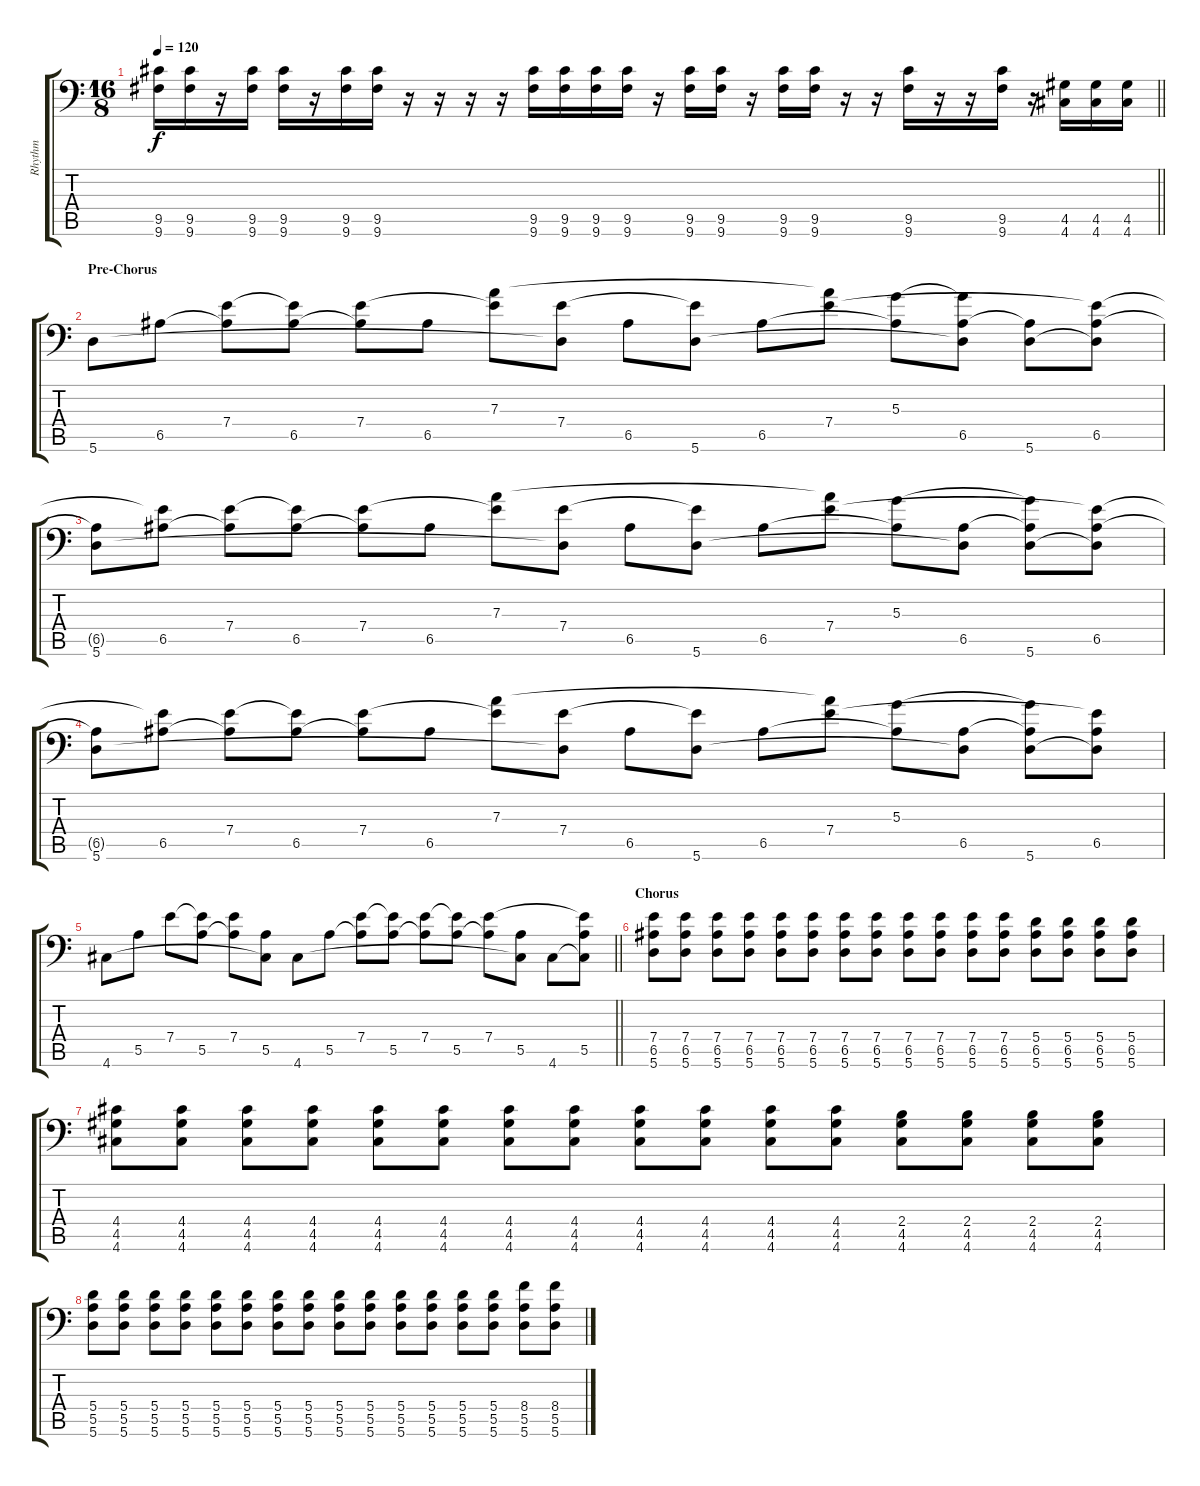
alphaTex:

\track ("Rhythm" "Rhythm") {instrument distortionguitar}
\staff {score tabs}
\tuning (B3 Gb3 D3 A2 E2 A1) {hide}
\ts (16 8)
\tempo 120
\clef f4
\barLineRight lightlight
\ks c
(9.5 9.6).16{dy f} (9.5 9.6).16 r.16 (9.5 9.6).16 (9.5 9.6).16 r.16 (9.5 9.6).16 (9.5 9.6).16 r.16 r.16 r.16 r.16 (9.5 9.6).16 (9.5 9.6).16 (9.5 9.6).16 (9.5 9.6).16 r.16 (9.5 9.6).16 (9.5 9.6).16 r.16 (9.5 9.6).16 (9.5 9.6).16 r.16 r.16 (9.5 9.6).16 r.16 r.16 (9.5 9.6).16 r.16 (4.5 4.6).16 (4.5 4.6).16 (4.5 4.6).16 |
\section ("" "Pre-Chorus")
5.6.8 6.5.8 (7.4 6.5{t}).8 (7.4{t} 6.5).8 (7.4 6.5{t}).8 6.5.8 (7.3 7.4{t}).8 (7.4 5.6{t}).8 6.5.8 (7.4{t} 5.6).8 6.5.8 (7.3{t} 7.4).8 (5.3 6.5{t}).8 (5.3{t} 6.5 5.6{t}).8 (6.5{t} 5.6).8 (7.4{t} 6.5 5.6{t}).8 |
(6.5{t} 5.6).8 (7.4{t} 6.5).8 (7.4 6.5{t}).8 (7.4{t} 6.5).8 (7.4 6.5{t}).8 6.5.8 (7.3 7.4{t}).8 (7.4 5.6{t}).8 6.5.8 (7.4{t} 5.6).8 6.5.8 (7.3{t} 7.4).8 (5.3 6.5{t}).8 (6.5 5.6{t}).8 (5.3{t} 6.5{t} 5.6).8 (7.4{t} 6.5 5.6{t}).8 |
(6.5{t} 5.6).8 (7.4{t} 6.5).8 (7.4 6.5{t}).8 (7.4{t} 6.5).8 (7.4 6.5{t}).8 6.5.8 (7.3 7.4{t}).8 (7.4 5.6{t}).8 6.5.8 (7.4{t} 5.6).8 6.5.8 (7.3{t} 7.4).8 (5.3 6.5{t}).8 (6.5 5.6{t}).8 (5.3{t} 6.5{t} 5.6).8 (7.4{t} 6.5 5.6{t}).8 |
\barLineRight lightlight
4.6.8 5.5.8 7.4.8 (7.4{t} 5.5).8 (7.4 5.5{t}).8 (5.5 4.6{t}).8 4.6.8 5.5.8 (7.4 5.5{t}).8 (7.4{t} 5.5).8 (7.4 5.5{t}).8 (7.4{t} 5.5).8 (7.4 5.5{t}).8 (5.5 4.6{t}).8 4.6.8 (7.4{t} 5.5 4.6{t}).8 |
\section ("" "Chorus")
(7.4 6.5 5.6).8 (7.4 6.5 5.6).8 (7.4 6.5 5.6).8 (7.4 6.5 5.6).8 (7.4 6.5 5.6).8 (7.4 6.5 5.6).8 (7.4 6.5 5.6).8 (7.4 6.5 5.6).8 (7.4 6.5 5.6).8 (7.4 6.5 5.6).8 (7.4 6.5 5.6).8 (7.4 6.5 5.6).8 (5.4 6.5 5.6).8 (5.4 6.5 5.6).8 (5.4 6.5 5.6).8 (5.4 6.5 5.6).8 |
(4.4 4.5 4.6).8 (4.4 4.5 4.6).8 (4.4 4.5 4.6).8 (4.4 4.5 4.6).8 (4.4 4.5 4.6).8 (4.4 4.5 4.6).8 (4.4 4.5 4.6).8 (4.4 4.5 4.6).8 (4.4 4.5 4.6).8 (4.4 4.5 4.6).8 (4.4 4.5 4.6).8 (4.4 4.5 4.6).8 (2.4 4.5 4.6).8 (2.4 4.5 4.6).8 (2.4 4.5 4.6).8 (2.4 4.5 4.6).8 |
(5.4 5.5 5.6).8 (5.4 5.5 5.6).8 (5.4 5.5 5.6).8 (5.4 5.5 5.6).8 (5.4 5.5 5.6).8 (5.4 5.5 5.6).8 (5.4 5.5 5.6).8 (5.4 5.5 5.6).8 (5.4 5.5 5.6).8 (5.4 5.5 5.6).8 (5.4 5.5 5.6).8 (5.4 5.5 5.6).8 (5.4 5.5 5.6).8 (5.4 5.5 5.6).8 (8.4 5.5 5.6).8 (8.4 5.5 5.6).8
